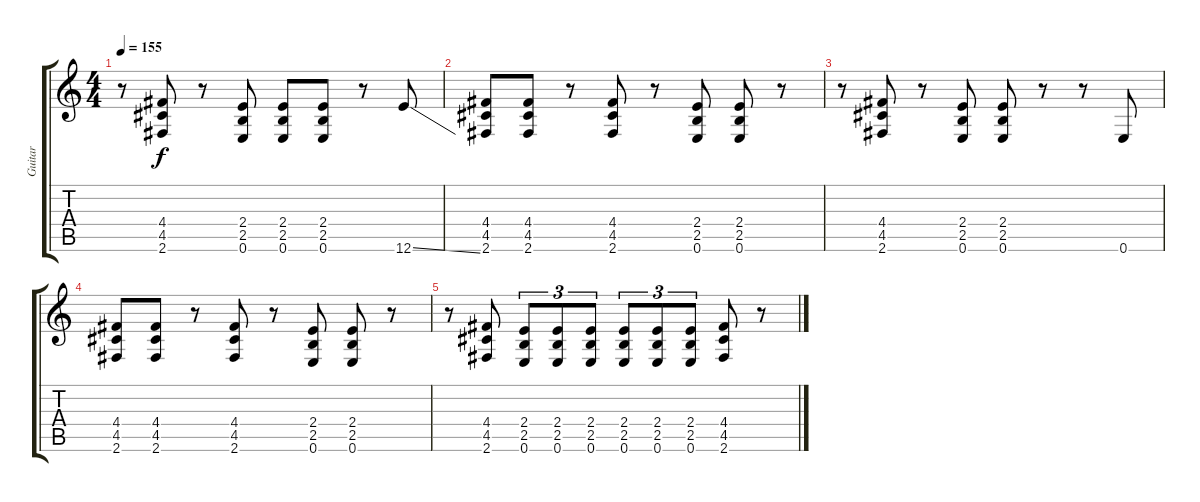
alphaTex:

\track ("Guitar" "Guitar") {instrument distortionguitar}
\staff {score tabs}
\tuning (E4 B3 G3 D3 A2 E2) {hide}
\ts (4 4)
\tempo 155
\clef g2
\ks c
r.8{dy f} (4.4 4.5 2.6).8 r.8 (2.4 2.5 0.6).8 (2.4 2.5 0.6).8 (2.4 2.5 0.6).8 r.8 12.6{ss}.8 |
(4.4 4.5 2.6).8 (4.4 4.5 2.6).8 r.8 (4.4 4.5 2.6).8 r.8 (2.4 2.5 0.6).8 (2.4 2.5 0.6).8 r.8 |
r.8 (4.4 4.5 2.6).8 r.8 (2.4 2.5 0.6).8 (2.4 2.5 0.6).8 r.8 r.8 0.6.8 |
(4.4 4.5 2.6).8 (4.4 4.5 2.6).8 r.8 (4.4 4.5 2.6).8 r.8 (2.4 2.5 0.6).8 (2.4 2.5 0.6).8 r.8 |
r.8 (4.4 4.5 2.6).8 (2.4 2.5 0.6).8{tu (3 2)} (2.4 2.5 0.6).8{tu (3 2)} (2.4 2.5 0.6).8{tu (3 2)} (2.4 2.5 0.6).8{tu (3 2)} (2.4 2.5 0.6).8{tu (3 2)} (2.4 2.5 0.6).8{tu (3 2)} (4.4 4.5 2.6).8 r.8
